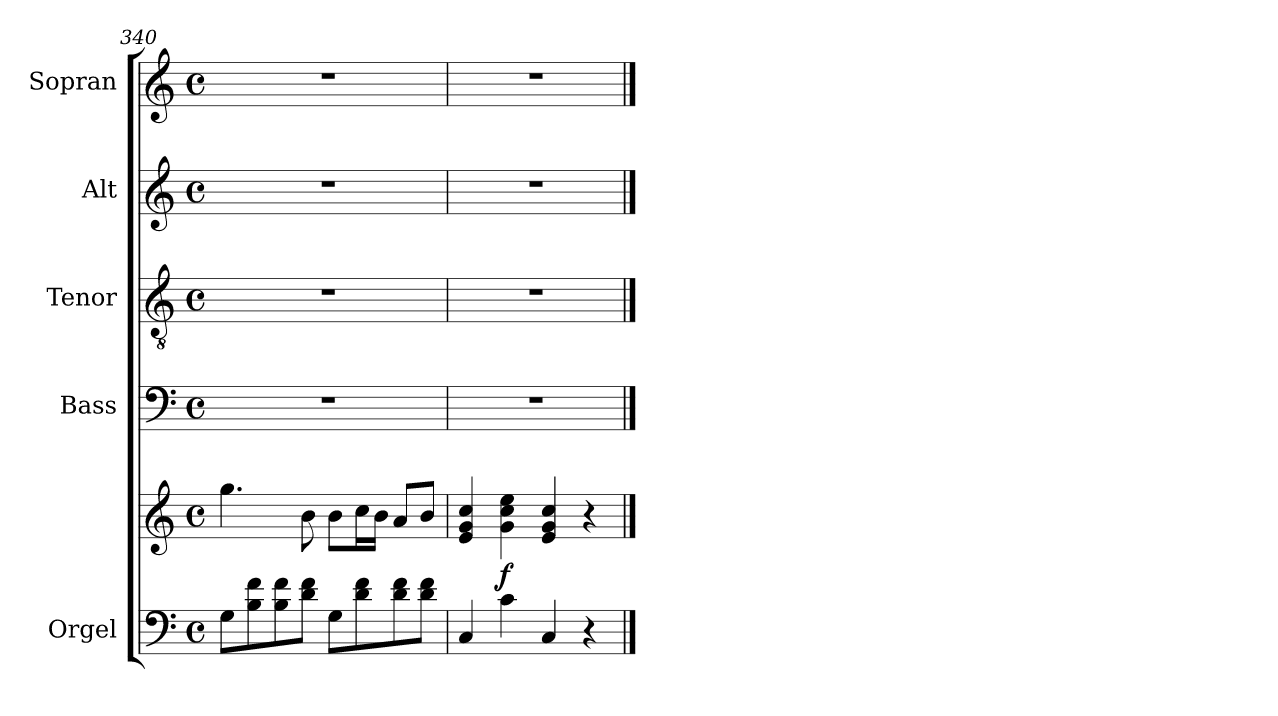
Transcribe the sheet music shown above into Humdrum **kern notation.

**kern	**kern	**dynam	**kern	**kern	**kern	**kern
*part5	*part5	*part5	*part4	*part3	*part2	*part1
*staff6	*staff5	*staff5/6	*staff4	*staff3	*staff2	*staff1
*I"Orgel	*	*	*I"Bass	*I"Tenor	*I"Alt	*I"Sopran
*I'Org.	*	*	*I'B.	*I'T.	*I'A.	*I'S.
*clefF4	*clefG2	*	*clefF4	*clefGv2	*clefG2	*clefG2
*k[]	*k[]	*	*k[]	*k[]	*k[]	*k[]
*C:	*C:	*	*C:	*C:	*C:	*C:
*M4/4	*M4/4	*	*M4/4	*M4/4	*M4/4	*M4/4
*met(c)	*met(c)	*	*met(c)	*met(c)	*met(c)	*met(c)
=340	=340	=340	=340	=340	=340	=340
8G\L	4.gg\	.	1r	1r	1r	1r
8B\ 8f\	.	.	.	.	.	.
8B\ 8f\	.	.	.	.	.	.
8d\ 8f\J	8b\	.	.	.	.	.
8G\L	8b\L	.	.	.	.	.
8d\ 8f\	16cc\L	.	.	.	.	.
.	16b\JJ	.	.	.	.	.
8d\ 8f\	8a/L	.	.	.	.	.
8d\ 8f\J	8b/J	.	.	.	.	.
=341	=341	=341	=341	=341	=341	=341
4C/	4e/ 4g/ 4cc/	.	1r	1r	1r	1r
!	!	!LO:DY:b	!	!	!	!
4c\	4g\ 4cc\ 4ee\	f	.	.	.	.
4C/	4e/ 4g/ 4cc/	.	.	.	.	.
4r	4r	.	.	.	.	.
==	==	==	==	==	==	==
*-	*-	*-	*-	*-	*-	*-
